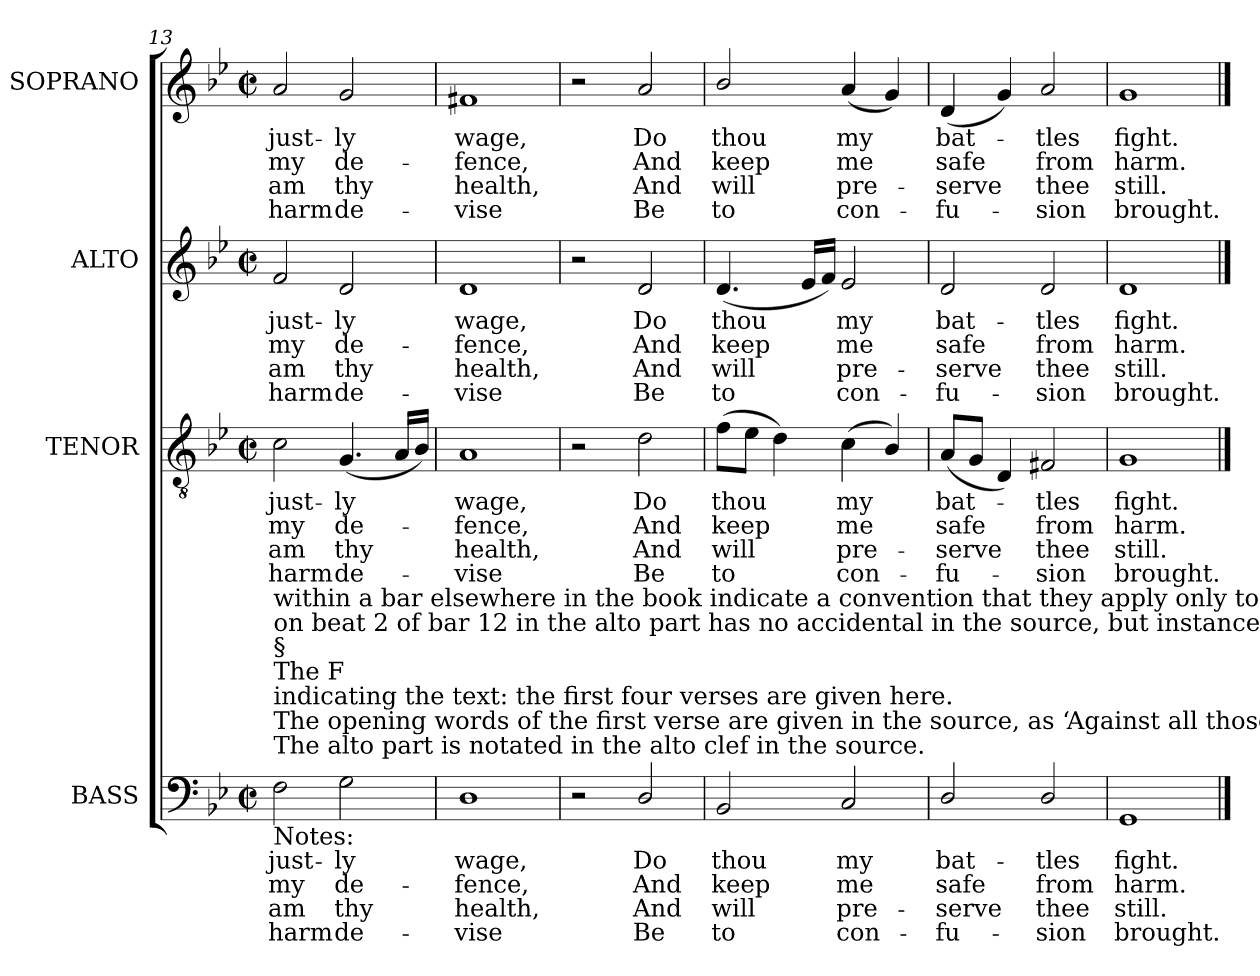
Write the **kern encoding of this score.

**kern	**text	**text	**text	**text	**kern	**text	**text	**text	**text	**kern	**text	**text	**text	**text	**kern	**text	**text	**text	**text
*part4	*part4	*part4	*part4	*part4	*part3	*part3	*part3	*part3	*part3	*part2	*part2	*part2	*part2	*part2	*part1	*part1	*part1	*part1	*part1
*staff4	*staff4	*staff4	*staff4	*staff4	*staff3	*staff3	*staff3	*staff3	*staff3	*staff2	*staff2	*staff2	*staff2	*staff2	*staff1	*staff1	*staff1	*staff1	*staff1
*I"BASS	*	*	*	*	*I"TENOR	*	*	*	*	*I"ALTO	*	*	*	*	*I"SOPRANO	*	*	*	*
*I'B.	*	*	*	*	*I'T.	*	*	*	*	*I'A.	*	*	*	*	*I'S.	*	*	*	*
!!LO:PB:g=z
*clefF4	*	*	*	*	*clefGv2	*	*	*	*	*clefG2	*	*	*	*	*clefG2	*	*	*	*
*	*	*	*	*	*ITrd7c12	*	*	*	*	*	*	*	*	*	*	*	*	*	*
*k[b-e-]	*	*	*	*	*k[b-e-]	*	*	*	*	*k[b-e-]	*	*	*	*	*k[b-e-]	*	*	*	*
*B-:	*	*	*	*	*B-:	*	*	*	*	*B-:	*	*	*	*	*B-:	*	*	*	*
*M2/2	*	*	*	*	*M2/2	*	*	*	*	*M2/2	*	*	*	*	*M2/2	*	*	*	*
*met(c|)	*	*	*	*	*met(c|)	*	*	*	*	*met(c|)	*	*	*	*	*met(c|)	*	*	*	*
=13	=13	=13	=13	=13	=13	=13	=13	=13	=13	=13	=13	=13	=13	=13	=13	=13	=13	=13	=13
!	!LO:LY:b:color=#000000	!LO:LY:b:color=#000000	!LO:LY:b:color=#000000	!LO:LY:b:color=#000000	!	!	!	!	!	!	!	!	!	!	!	!	!	!	!
!	!	!	!	!	!	!LO:LY:b:color=#000000	!LO:LY:b:color=#000000	!LO:LY:b:color=#000000	!LO:LY:b:color=#000000	!	!	!	!	!	!	!	!	!	!
!	!	!	!	!	!	!	!	!	!	!	!LO:LY:b:color=#000000	!LO:LY:b:color=#000000	!LO:LY:b:color=#000000	!LO:LY:b:color=#000000	!	!	!	!	!
!LO:TX:b:t=Notes&colon;	!	!	!	!	!	!	!	!	!	!	!	!	!	!	!	!	!	!	!
!LO:TX:t=The alto part is notated in the alto clef in the source.	!	!	!	!	!	!	!	!	!	!	!	!	!	!	!	!	!	!	!
!LO:TX:t=The opening words of the first verse are given in the source, as ‘Against all those &.’, with the title 'Ps. 35th' also	!	!	!	!	!	!	!	!	!	!	!	!	!	!	!	!	!	!	!
!LO:TX:t=indicating the text&colon; the first four verses are given here.	!	!	!	!	!	!	!	!	!	!	!	!	!	!	!	!	!	!	!
!LO:TX:t=The F	!	!	!	!	!	!	!	!	!	!	!	!	!	!	!	!	!	!	!
!LO:TX:t=§	!	!	!	!	!	!	!	!	!	!	!	!	!	!	!	!	!	!	!
!LO:TX:t=on beat 2 of bar 12 in the alto part has no accidental in the source, but instances of repeated accidentals	!	!	!	!	!	!	!	!	!	!	!	!	!	!	!	!	!	!	!
!LO:TX:t=within a bar elsewhere in the book indicate a convention that they apply only to a single note.	!	!	!	!	!	!	!	!	!	!	!	!	!	!	!	!	!	!	!
!	!	!	!	!	!	!	!	!	!	!	!	!	!	!	!	!LO:LY:b:color=#000000	!LO:LY:b:color=#000000	!LO:LY:b:color=#000000	!LO:LY:b:color=#000000
2Fi\	-just-	my	am	harm	2Ci\	-just-	my	am	harm	2fi/	-just-	my	am	harm	2ai/	-just-	my	am	harm
!	!LO:LY:b:color=#000000	!LO:LY:b:color=#000000	!LO:LY:b:color=#000000	!LO:LY:b:color=#000000	!	!	!	!	!	!	!	!	!	!	!	!	!	!	!
!	!	!	!	!	!	!LO:LY:b:color=#000000	!LO:LY:b:color=#000000	!LO:LY:b:color=#000000	!LO:LY:b:color=#000000	!	!	!	!	!	!	!	!	!	!
!	!	!	!	!	!	!	!	!	!	!	!LO:LY:b:color=#000000	!LO:LY:b:color=#000000	!LO:LY:b:color=#000000	!LO:LY:b:color=#000000	!	!	!	!	!
!	!	!	!	!	!	!	!	!	!	!	!	!	!	!	!	!LO:LY:b:color=#000000	!LO:LY:b:color=#000000	!LO:LY:b:color=#000000	!LO:LY:b:color=#000000
2Gi\	-ly	de-	thy	de-	(4.GGi/	-ly	de-	thy	de-	2di/	-ly	de-	thy	de-	2gi/	-ly	de-	thy	de-
.	.	.	.	.	16AAi/LL	.	.	.	.	.	.	.	.	.	.	.	.	.	.
.	.	.	.	.	16BB-i/JJ)	.	.	.	.	.	.	.	.	.	.	.	.	.	.
=14	=14	=14	=14	=14	=14	=14	=14	=14	=14	=14	=14	=14	=14	=14	=14	=14	=14	=14	=14
!	!LO:LY:b:color=#000000	!LO:LY:b:color=#000000	!LO:LY:b:color=#000000	!LO:LY:b:color=#000000	!	!	!	!	!	!	!	!	!	!	!	!	!	!	!
!	!	!	!	!	!	!LO:LY:b:color=#000000	!LO:LY:b:color=#000000	!LO:LY:b:color=#000000	!LO:LY:b:color=#000000	!	!	!	!	!	!	!	!	!	!
!	!	!	!	!	!	!	!	!	!	!	!LO:LY:b:color=#000000	!LO:LY:b:color=#000000	!LO:LY:b:color=#000000	!LO:LY:b:color=#000000	!	!	!	!	!
!	!	!	!	!	!	!	!	!	!	!	!	!	!	!	!	!LO:LY:b:color=#000000	!LO:LY:b:color=#000000	!LO:LY:b:color=#000000	!LO:LY:b:color=#000000
1Di	wage,	-fence,	-health,	vise	1AAi	wage,	-fence,	-health,	vise	1di	wage,	-fence,	-health,	vise	1f#Xi	wage,	-fence,	-health,	vise
=15	=15	=15	=15	=15	=15	=15	=15	=15	=15	=15	=15	=15	=15	=15	=15	=15	=15	=15	=15
2r	.	.	.	.	2r	.	.	.	.	2r	.	.	.	.	2r	.	.	.	.
!	!LO:LY:b:color=#000000	!LO:LY:b:color=#000000	!LO:LY:b:color=#000000	!LO:LY:b:color=#000000	!	!	!	!	!	!	!	!	!	!	!	!	!	!	!
!	!	!	!	!	!	!LO:LY:b:color=#000000	!LO:LY:b:color=#000000	!LO:LY:b:color=#000000	!LO:LY:b:color=#000000	!	!	!	!	!	!	!	!	!	!
!	!	!	!	!	!	!	!	!	!	!	!LO:LY:b:color=#000000	!LO:LY:b:color=#000000	!LO:LY:b:color=#000000	!LO:LY:b:color=#000000	!	!	!	!	!
!	!	!	!	!	!	!	!	!	!	!	!	!	!	!	!	!LO:LY:b:color=#000000	!LO:LY:b:color=#000000	!LO:LY:b:color=#000000	!LO:LY:b:color=#000000
2Di/	Do	And	And	Be	2Di\	Do	And	And	Be	2di/	Do	And	And	Be	2ai/	Do	And	And	Be
=16	=16	=16	=16	=16	=16	=16	=16	=16	=16	=16	=16	=16	=16	=16	=16	=16	=16	=16	=16
!	!LO:LY:b:color=#000000	!LO:LY:b:color=#000000	!LO:LY:b:color=#000000	!LO:LY:b:color=#000000	!	!	!	!	!	!	!	!	!	!	!	!	!	!	!
!	!	!	!	!	!	!LO:LY:b:color=#000000	!LO:LY:b:color=#000000	!LO:LY:b:color=#000000	!LO:LY:b:color=#000000	!	!	!	!	!	!	!	!	!	!
!	!	!	!	!	!	!	!	!	!	!	!LO:LY:b:color=#000000	!LO:LY:b:color=#000000	!LO:LY:b:color=#000000	!LO:LY:b:color=#000000	!	!	!	!	!
!	!	!	!	!	!	!	!	!	!	!	!	!	!	!	!	!LO:LY:b:color=#000000	!LO:LY:b:color=#000000	!LO:LY:b:color=#000000	!LO:LY:b:color=#000000
2BB-i/	thou	keep	will	to	(8Fi\L	thou	keep	will	to	(4.di/	thou	keep	will	to	2b-i/	thou	keep	will	to
.	.	.	.	.	8E-i\J	.	.	.	.	.	.	.	.	.	.	.	.	.	.
.	.	.	.	.	4Di\)	.	.	.	.	.	.	.	.	.	.	.	.	.	.
.	.	.	.	.	.	.	.	.	.	16e-i/LL	.	.	.	.	.	.	.	.	.
.	.	.	.	.	.	.	.	.	.	16fi/JJ)	.	.	.	.	.	.	.	.	.
!	!LO:LY:b:color=#000000	!LO:LY:b:color=#000000	!LO:LY:b:color=#000000	!LO:LY:b:color=#000000	!	!	!	!	!	!	!	!	!	!	!	!	!	!	!
!	!	!	!	!	!	!LO:LY:b:color=#000000	!LO:LY:b:color=#000000	!LO:LY:b:color=#000000	!LO:LY:b:color=#000000	!	!	!	!	!	!	!	!	!	!
!	!	!	!	!	!	!	!	!	!	!	!LO:LY:b:color=#000000	!LO:LY:b:color=#000000	!LO:LY:b:color=#000000	!LO:LY:b:color=#000000	!	!	!	!	!
!	!	!	!	!	!	!	!	!	!	!	!	!	!	!	!	!LO:LY:b:color=#000000	!LO:LY:b:color=#000000	!LO:LY:b:color=#000000	!LO:LY:b:color=#000000
2Ci/	my	me	pre-	-con-	(4Ci\	my	me	pre-	-con-	2e-i/	my	me	pre-	-con-	(4ai/	my	me	pre-	-con-
.	.	.	.	.	4BB-i/)	.	.	.	.	.	.	.	.	.	4gi/)	.	.	.	.
=17	=17	=17	=17	=17	=17	=17	=17	=17	=17	=17	=17	=17	=17	=17	=17	=17	=17	=17	=17
!	!LO:LY:b:color=#000000	!LO:LY:b:color=#000000	!LO:LY:b:color=#000000	!LO:LY:b:color=#000000	!	!	!	!	!	!	!	!	!	!	!	!	!	!	!
!	!	!	!	!	!	!LO:LY:b:color=#000000	!LO:LY:b:color=#000000	!LO:LY:b:color=#000000	!LO:LY:b:color=#000000	!	!	!	!	!	!	!	!	!	!
!	!	!	!	!	!	!	!	!	!	!	!LO:LY:b:color=#000000	!LO:LY:b:color=#000000	!LO:LY:b:color=#000000	!LO:LY:b:color=#000000	!	!	!	!	!
!	!	!	!	!	!	!	!	!	!	!	!	!	!	!	!	!LO:LY:b:color=#000000	!LO:LY:b:color=#000000	!LO:LY:b:color=#000000	!LO:LY:b:color=#000000
2Di/	bat-	safe	-serve	fu-	(8AAi/L	bat-	safe	-serve	fu-	2di/	bat-	safe	-serve	fu-	(4di/	bat-	safe	-serve	fu-
.	.	.	.	.	8GGi/J	.	.	.	.	.	.	.	.	.	.	.	.	.	.
.	.	.	.	.	4DDi/)	.	.	.	.	.	.	.	.	.	4gi/)	.	.	.	.
!	!LO:LY:b:color=#000000	!LO:LY:b:color=#000000	!LO:LY:b:color=#000000	!LO:LY:b:color=#000000	!	!	!	!	!	!	!	!	!	!	!	!	!	!	!
!	!	!	!	!	!	!LO:LY:b:color=#000000	!LO:LY:b:color=#000000	!LO:LY:b:color=#000000	!LO:LY:b:color=#000000	!	!	!	!	!	!	!	!	!	!
!	!	!	!	!	!	!	!	!	!	!	!LO:LY:b:color=#000000	!LO:LY:b:color=#000000	!LO:LY:b:color=#000000	!LO:LY:b:color=#000000	!	!	!	!	!
!	!	!	!	!	!	!	!	!	!	!	!	!	!	!	!	!LO:LY:b:color=#000000	!LO:LY:b:color=#000000	!LO:LY:b:color=#000000	!LO:LY:b:color=#000000
2Di/	-tles	from	-thee	sion	2FF#Xi/	-tles	from	-thee	sion	2di/	-tles	from	-thee	sion	2ai/	-tles	from	-thee	sion
=18	=18	=18	=18	=18	=18	=18	=18	=18	=18	=18	=18	=18	=18	=18	=18	=18	=18	=18	=18
!	!LO:LY:b:color=#000000	!LO:LY:b:color=#000000	!LO:LY:b:color=#000000	!LO:LY:b:color=#000000	!	!	!	!	!	!	!	!	!	!	!	!	!	!	!
!	!	!	!	!	!	!LO:LY:b:color=#000000	!LO:LY:b:color=#000000	!LO:LY:b:color=#000000	!LO:LY:b:color=#000000	!	!	!	!	!	!	!	!	!	!
!	!	!	!	!	!	!	!	!	!	!	!LO:LY:b:color=#000000	!LO:LY:b:color=#000000	!LO:LY:b:color=#000000	!LO:LY:b:color=#000000	!	!	!	!	!
!	!	!	!	!	!	!	!	!	!	!	!	!	!	!	!	!LO:LY:b:color=#000000	!LO:LY:b:color=#000000	!LO:LY:b:color=#000000	!LO:LY:b:color=#000000
1GGi	fight.	harm.	still.	brought.	1GGi	fight.	harm.	still.	brought.	1di	fight.	harm.	still.	brought.	1gi	fight.	harm.	still.	brought.
==	==	==	==	==	==	==	==	==	==	==	==	==	==	==	==	==	==	==	==
*-	*-	*-	*-	*-	*-	*-	*-	*-	*-	*-	*-	*-	*-	*-	*-	*-	*-	*-	*-
